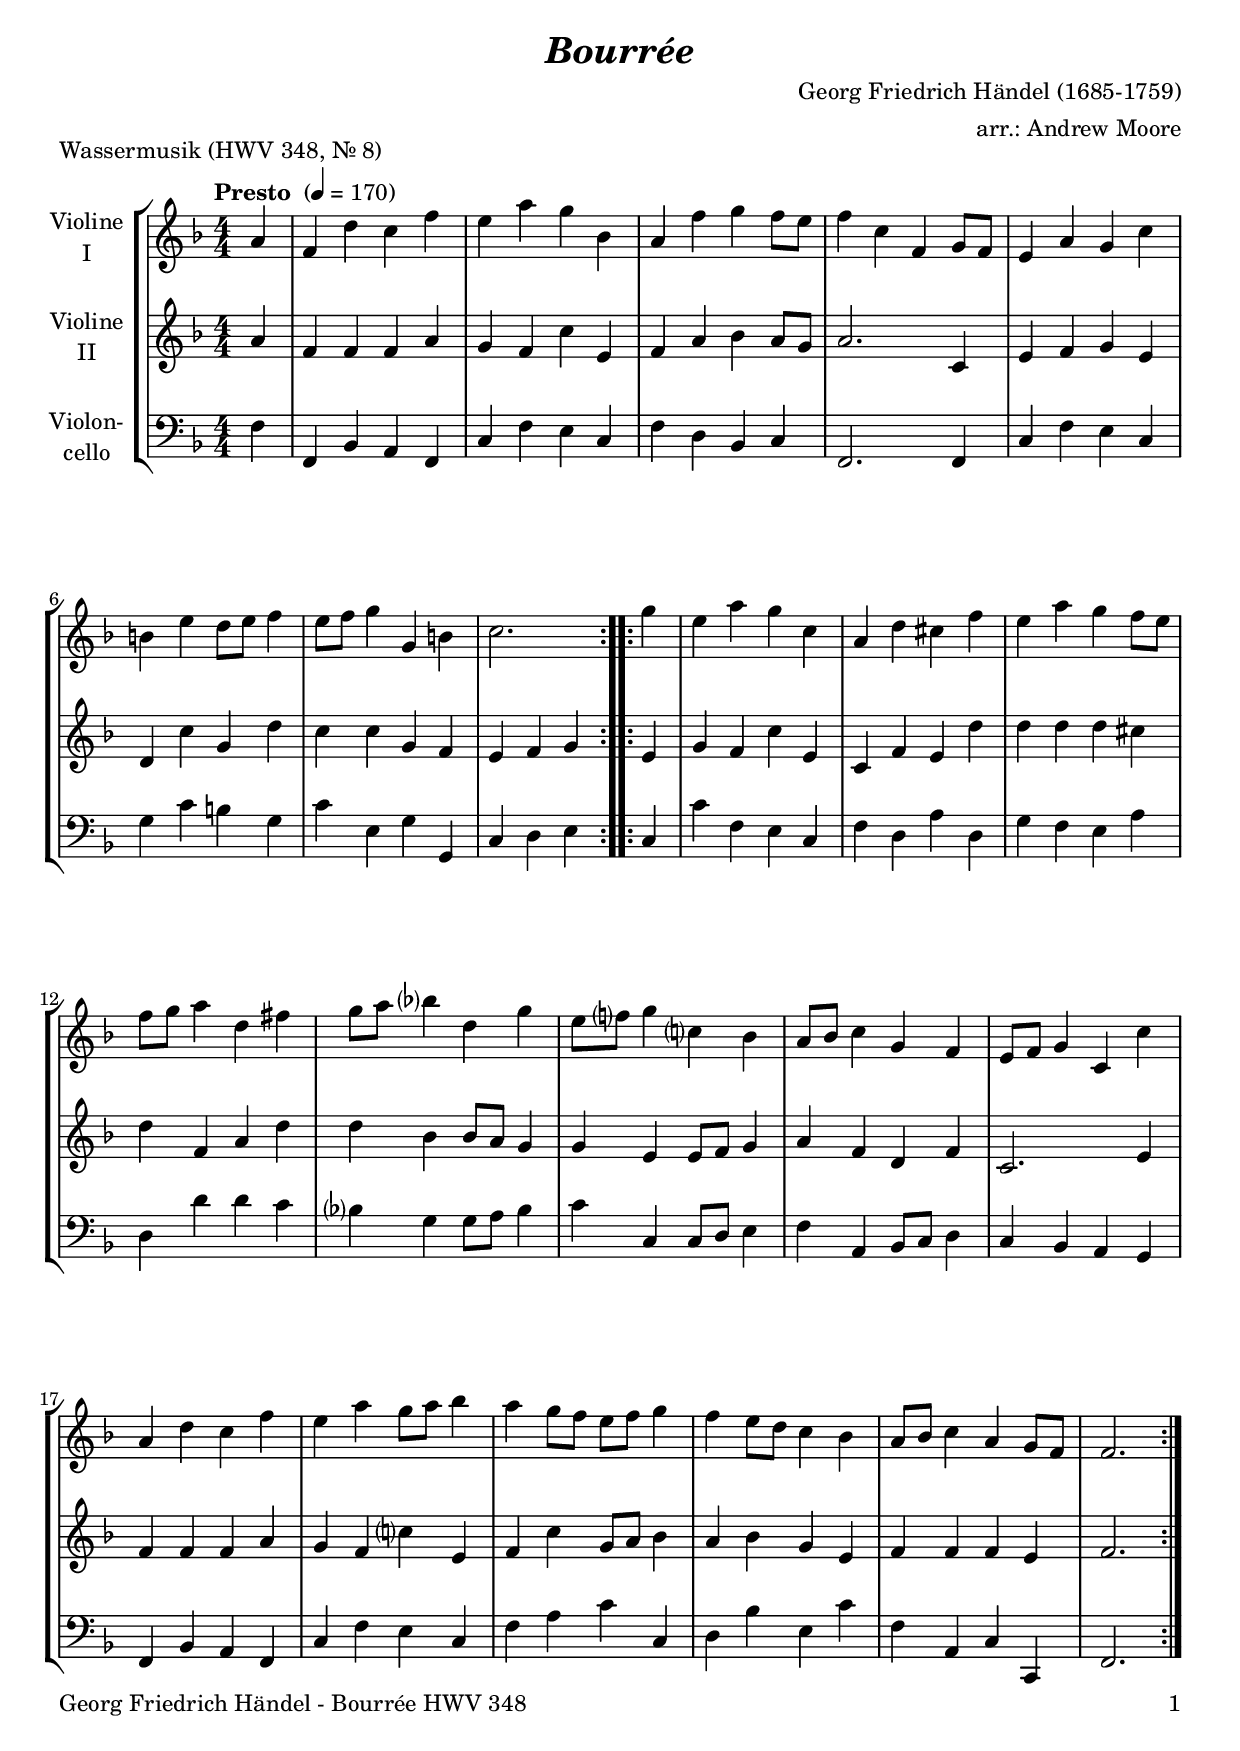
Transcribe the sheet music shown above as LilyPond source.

\version "2.20.2"
\include "deutsch.ly"
  
#(set-global-staff-size 20)

\header {
  title     = \markup \bold \italic "Bourrée"
  composer  = "Georg Friedrich Händel (1685-1759)"
  arranger  = "arr.: Andrew Moore"
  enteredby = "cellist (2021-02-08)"
  piece     = "Wassermusik (HWV 348, Nr. 8)"
}


voiceconsts = {
  \key f \major
  \time 4/4
  \clef "treble"
  \numericTimeSignature
  \compressEmptyMeasures
  % Set default beaming for all staves
  \set Timing.beamExceptions = #'()
  \set Timing.baseMoment     = #(ly:make-moment 1 4)
  \set Timing.beatStructure  = #'(1 1 1 1)
  \tempo "Presto " 4=170
}

micl = "clarinet"
mifl = "flute"
miob = "oboe"
mifh = "french horn"
misx = "tenor sax"
mist = "string ensemble 1"
mivl = "violin"
miba = "cello"

adag = \tempo "Adagio " 4=50
rall = \mark \markup \box \italic "rall."

va = \relative c'' {
  \voiceconsts

  \repeat volta 2 {
    \partial 4 a4
    f d' c f
    e a g b,
    a f' g f8 e
    f4 c f, g8 f

    e4 a g c
    h e d8 e f4
    e8 f g4 g, h
    c2.
  }

  \repeat volta 2 {
    g'4
    e a g c,
    a d cis f
    e a g f8 e
    f g a4 d, fis

    g8 a b?4 d, g
    e8 f? g4 c,? b
    a8 b c4 g f
    e8 f g4 c, c'

    a d c f
    e a g8 a b4
    a g8 f e f g4

    f e8 d c4 b
    a8 b c4 a g8 f
    f2.
  }
}

vb = \relative c'' {
  \voiceconsts

  \repeat volta 2 {
    \partial 4 a4
    f f f a
    g f c' e,
    f a b a8 g
    a2. c,4

    e f g e
    d c' g d'
    c c g f
    e f g
  }

  \repeat volta 2 {
    e
    g f c' e,
    c f e d'
    d d d cis
    d f, a d

    d b b8 a g4
    g e e8 f g4
    a f d f
    c2. e4

    f f f a
    g f c'? e,
    f c' g8 a b4

    a b g e
    f f f e
    f2.
  }
}

vc = \relative c {
  \voiceconsts
  \clef "bass"
  
  \repeat volta 2 {
    \partial 4 f4
    f, b a f
    c' f e c
    f d b c
    f,2. f4

    c' f e c
    g' c h g
    c e, g g,
    c d e
  }

  \repeat volta 2 {
    c
    c' f, e c
    f d a' d,
    g f e a
    d, d' d c

    b? g g8 a b4
    c c, c8 d e4
    f a, b8 c d4
    c b a g

    f b a f
    c' f e c
    f a c c,

    d b' e, c'
    f, a, c c,
    f2.
  }
}


music = \new StaffGroup <<
      \new Staff {
	\set Staff.midiInstrument = \mivl
	\set Staff.instrumentName = \markup \center-column { "Violine" "I" }
	\transpose f f { \va }
      }

      \new Staff {
	\set Staff.midiInstrument = \mivl
	\set Staff.instrumentName = \markup \center-column { "Violine" "II" }
	\transpose f f { \vb }
      }

      \new Staff {
	\set Staff.midiInstrument = \miba
	\set Staff.instrumentName = \markup \center-column { "Violon-" "cello" }
	\transpose f f { \vc }
      }
>>

\book {
   \paper {
    print-page-number = ##t
    print-first-page-number = ##t
    ragged-last-bottom = ##f
    oddHeaderMarkup = \markup \null
    evenHeaderMarkup = \markup \null
    oddFooterMarkup = \markup {
      \fill-line {
        \on-the-fly #print-page-number-check-first
        "Georg Friedrich Händel - Bourrée HWV 348" \fromproperty #'page:page-number-string
      }
    }
    evenFooterMarkup = \oddFooterMarkup
  } \score {
    \music
    \layout {}
  }

  \score {
    \unfoldRepeats \music

    \midi {
      \context {
        \Score
      }
    }
  }
}